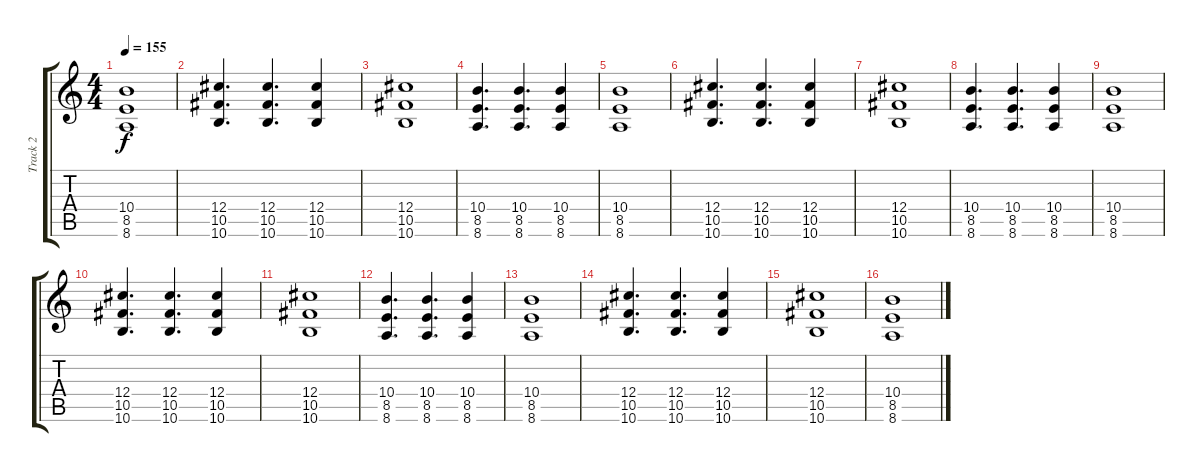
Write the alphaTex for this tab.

\track ("Track 2" "Track 2") {instrument distortionguitar}
\staff {score tabs}
\tuning (Eb4 Bb3 Gb3 Db3 Ab2 Db2) {hide}
\ts (4 4)
\tempo 155
\clef g2
\ks c
(10.4 8.5 8.6).1{dy f} |
(12.4 10.5 10.6).4{d} (12.4 10.5 10.6).4{d} (12.4 10.5 10.6).4 |
(12.4 10.5 10.6).1 |
(10.4 8.5 8.6).4{d} (10.4 8.5 8.6).4{d} (10.4 8.5 8.6).4 |
(10.4 8.5 8.6).1 |
(12.4 10.5 10.6).4{d} (12.4 10.5 10.6).4{d} (12.4 10.5 10.6).4 |
(12.4 10.5 10.6).1 |
(10.4 8.5 8.6).4{d} (10.4 8.5 8.6).4{d} (10.4 8.5 8.6).4 |
(10.4 8.5 8.6).1 |
(12.4 10.5 10.6).4{d} (12.4 10.5 10.6).4{d} (12.4 10.5 10.6).4 |
(12.4 10.5 10.6).1 |
(10.4 8.5 8.6).4{d} (10.4 8.5 8.6).4{d} (10.4 8.5 8.6).4 |
(10.4 8.5 8.6).1 |
(12.4 10.5 10.6).4{d} (12.4 10.5 10.6).4{d} (12.4 10.5 10.6).4 |
(12.4 10.5 10.6).1 |
(10.4 8.5 8.6).1
